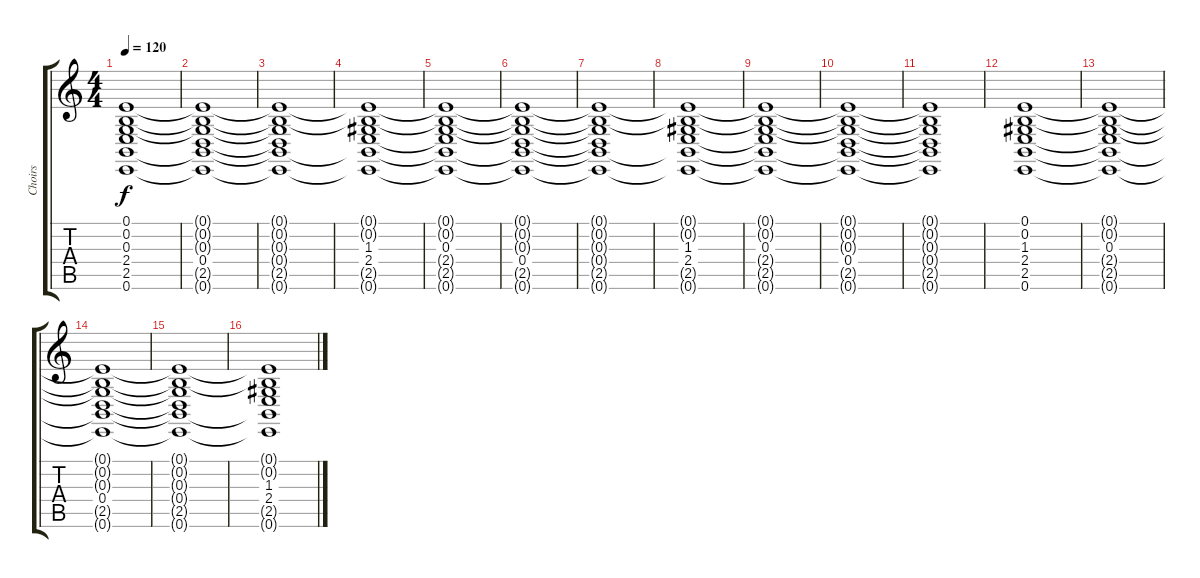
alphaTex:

\track ("Choirs" "Choirs") {instrument choiraahs}
\staff {score tabs}
\tuning (E4 B3 G3 D3 A2 E2) {hide}
\ts (4 4)
\tempo 120
\clef g2
\ks c
(0.1{t} 0.2{t} 0.3 2.4{t} 2.5{t} 0.6{t}).1{dy f} |
(0.1{t} 0.2{t} 0.3{t} 0.4 2.5{t} 0.6{t}).1 |
(0.1{t} 0.2{t} 0.3{t} 0.4{t} 2.5{t} 0.6{t}).1{volume 0} |
(0.1{t} 0.2{t} 1.3 2.4 2.5{t} 0.6{t}).1{volume 14} |
(0.1{t} 0.2{t} 0.3 2.4{t} 2.5{t} 0.6{t}).1 |
(0.1{t} 0.2{t} 0.3{t} 0.4 2.5{t} 0.6{t}).1 |
(0.1{t} 0.2{t} 0.3{t} 0.4{t} 2.5{t} 0.6{t}).1 |
(0.1{t} 0.2{t} 1.3 2.4 2.5{t} 0.6{t}).1 |
(0.1{t} 0.2{t} 0.3 2.4{t} 2.5{t} 0.6{t}).1 |
(0.1{t} 0.2{t} 0.3{t} 0.4 2.5{t} 0.6{t}).1 |
(0.1{t} 0.2{t} 0.3{t} 0.4{t} 2.5{t} 0.6{t}).1 |
(0.1 0.2 1.3 2.4 2.5 0.6).1 |
(0.1{t} 0.2{t} 0.3 2.4{t} 2.5{t} 0.6{t}).1 |
(0.1{t} 0.2{t} 0.3{t} 0.4 2.5{t} 0.6{t}).1 |
(0.1{t} 0.2{t} 0.3{t} 0.4{t} 2.5{t} 0.6{t}).1 |
(0.1{t} 0.2{t} 1.3 2.4 2.5{t} 0.6{t}).1
